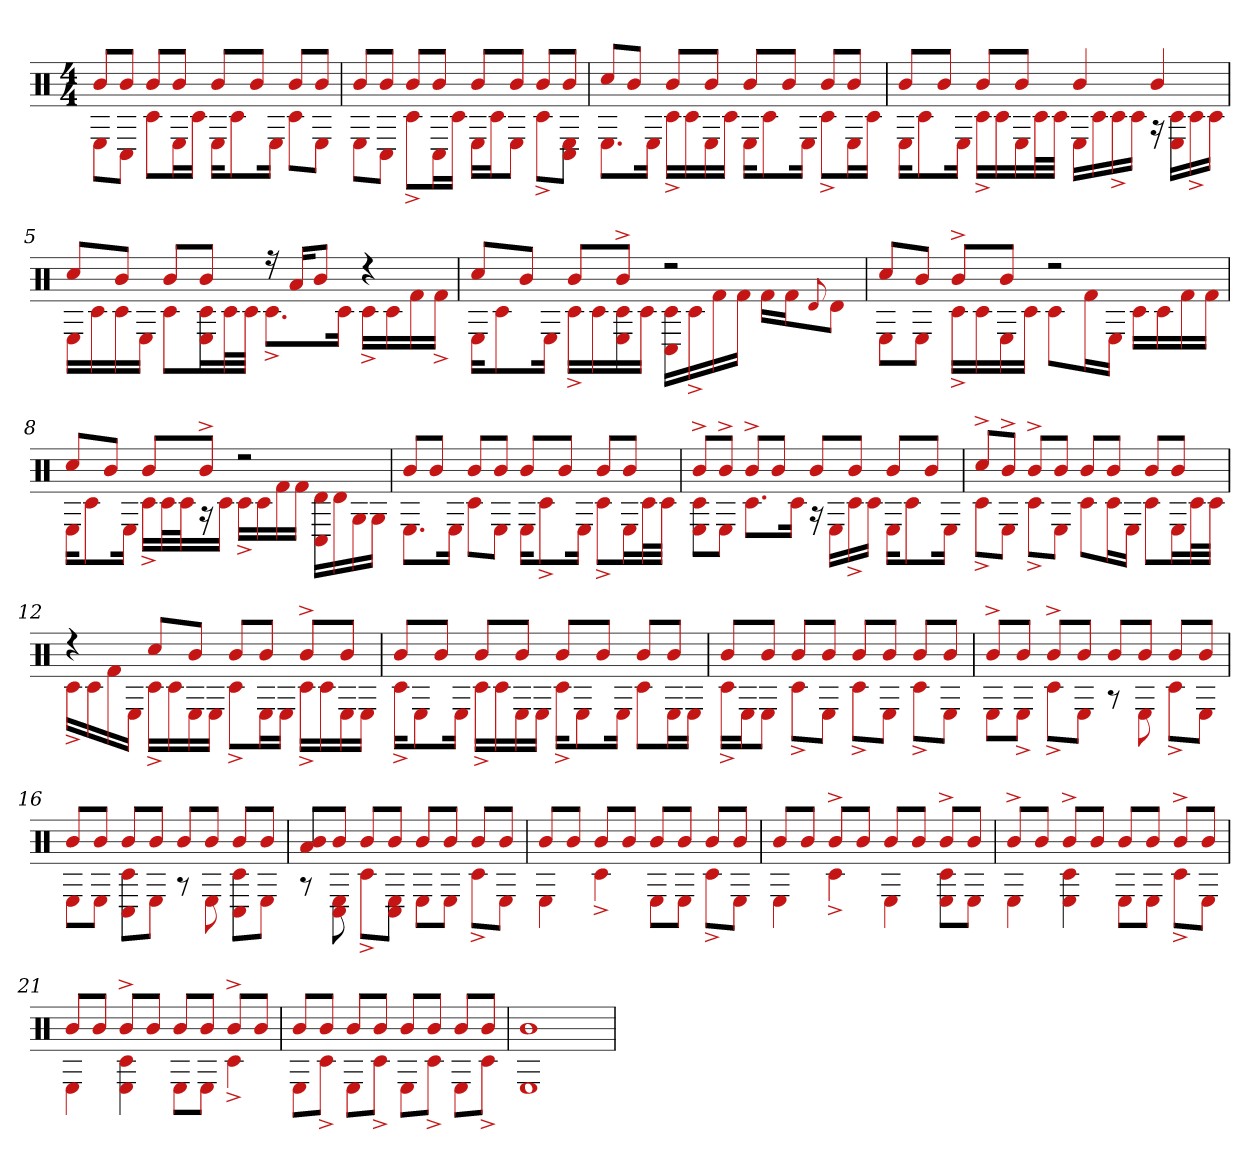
**kern
*part1
*staff1
*clefX
*k[]
*M4/4
=1
*^
8bL	8EL
8bJ	8C#J
8bL	8c#L
8bJ	16EL
.	16c#JJ
8bL	16EKL
.	8c#
8bJ	.
.	16EJk
8bL	8c#L
8bJ	8EJ
=2	=2
8bL	8EL
8bJ	8C#J
8bL	8c#^L
8bJ	16C#L
.	16c#JJ
8bL	16ELL
.	16c#J
8bJ	8EJ
8bL	8c#^L
8bJ	8C# 8EJ
=3	=3
8cc#L	8.EL
8bJ	.
.	16EJk
8bL	16c#^LL
.	16c#
8bJ	16E
.	16c#JJ
8bL	16EKL
.	8c#
8bJ	.
.	16EJk
8bL	8c#^L
8bJ	16EL
.	16c#JJ
=4	=4
8bL	16EKL
.	8c#
8bJ	.
.	16EJk
8bL	16c#^LL
.	16c#
8bJ	16E
.	32c#L
.	32c#JJJ
4b	16ELL
.	16c#
.	16c#^
.	16c#JJ
4b	16r
.	16c# 16ELL
.	16c#^
.	16c#JJ
=5	=5
8cc#L	16ELL
.	16c#
8bJ	16c#
.	16EJJ
8bL	8c#L
8bJ	16c# 16EL
.	32c#L
.	32c#JJJ
16r	8.c#^L
16aKL	.
8bJ	.
.	16c#Jk
4r	16c#^LL
.	16c#
.	16f#
.	16f#^JJ
=6	=6
8cc#L	16EKL
.	8c#
8bJ	.
.	16EJk
8bL	16c#^LL
.	16c#
8b^J	16c# 16E
.	16c#JJ
2r	16c# 16C#LL
.	16c#^
.	16f#
.	16f#JJ
.	16f#LL
.	16f#J
.	8qqd
.	8dJ
=7	=7
8cc#L	8EL
8bJ	8EJ
8b^L	16c#^LL
.	16c#
8bJ	16E
.	16c#JJ
2r	8c#L
.	16f#L
.	16EJJ
.	16c#LL
.	16c#
.	16f#
.	16f#JJ
=8	=8
8cc#L	16EKL
.	8c#
8bJ	.
.	16EJk
8bL	16c#^LL
.	32c#L
.	32c#J
8b^J	16r
.	16c#JJ
2r	16c#^LL
.	16c#
.	16f#
.	16f#JJ
.	16d 16C#LL
.	16d
.	16G
.	16GJJ
=9	=9
8bL	8.EL
8bJ	.
.	16EJk
8bL	8c#L
8bJ	8EJ
8bL	16EKL
.	8c#^
8bJ	.
.	16EJk
8bL	8c#^L
8bJ	16EL
.	32c#L
.	32c#JJJ
=10	=10
8b^L	8c# 8EL
8b^J	8EJ
8b^L	8.c#L
8bJ	.
.	16c#Jk
8bL	16r
.	16ELL
8bJ	16c#^
.	16c#JJ
8bL	16EKL
.	8c#
8bJ	.
.	16EJk
=11	=11
8cc#^L	8c#^L
8b^J	8EJ
8b^L	8c#^L
8bJ	8EJ
8bL	8c#L
8bJ	16c#L
.	16EJJ
8bL	8c#L
8bJ	16EL
.	32c#L
.	32c#JJJ
=12	=12
4r	16c#^LL
.	16c#
.	16f#
.	16EJJ
8cc#L	16c#^LL
.	16c#
8bJ	16E
.	16EJJ
8bL	8c#^L
8bJ	16EL
.	16EJJ
8b^L	16c#^LL
.	16c#
8bJ	16E
.	16EJJ
=13	=13
8bL	16c#^KL
.	8E
8bJ	.
.	16EJk
8bL	16c#^LL
.	16c#
8bJ	16E
.	16EJJ
8bL	16c#^KL
.	8E
8bJ	.
.	16EJk
8bL	8c#L
8bJ	16EL
.	16EJJ
=14	=14
8bL	16c#^LL
.	16EJ
8bJ	8EJ
8bL	8c#^L
8bJ	8EJ
8bL	8c#^L
8bJ	8EJ
8bL	8c#^L
8bJ	8EJ
=15	=15
8b^L	8EL
8bJ	8E^J
8b^L	8c#^L
8bJ	8EJ
8bL	8r
8bJ	8E
8bL	8c#^L
8bJ	8EJ
=16	=16
8bL	8EL
8bJ	8EJ
8bL	8c# 8C#L
8bJ	8EJ
8bL	8r
8bJ	8E
8bL	8C# 8c#L
8bJ	8EJ
=17	=17
8a 8bL	8r
8bJ	8C# 8E
8bL	8c#^L
8bJ	8E 8C#J
8bL	8EL
8bJ	8EJ
8bL	8c#^L
8bJ	8EJ
=18	=18
8bL	4E
8bJ	.
8bL	4c#^
8bJ	.
8bL	8EL
8bJ	8EJ
8bL	8c#^L
8bJ	8EJ
=19	=19
8bL	4E
8bJ	.
8b^L	4c#^
8bJ	.
8bL	4E
8bJ	.
8b^L	8c# 8EL
8bJ	8EJ
=20	=20
8b^L	4E
8bJ	.
8b^L	4c# 4E
8bJ	.
8bL	8EL
8bJ	8EJ
8b^L	8c#^L
8bJ	8EJ
=21	=21
8bL	4E
8bJ	.
8b^L	4c# 4E
8bJ	.
8bL	8EL
8bJ	8EJ
8b^L	4c#^
8bJ	.
=22	=22
8bL	8EL
8bJ	8c#^J
8bL	8EL
8bJ	8c#^J
8bL	8EL
8bJ	8c#^J
8bL	8EL
8bJ	8c#^J
=23	=23
1b	1E
*v	*v
=
*-
